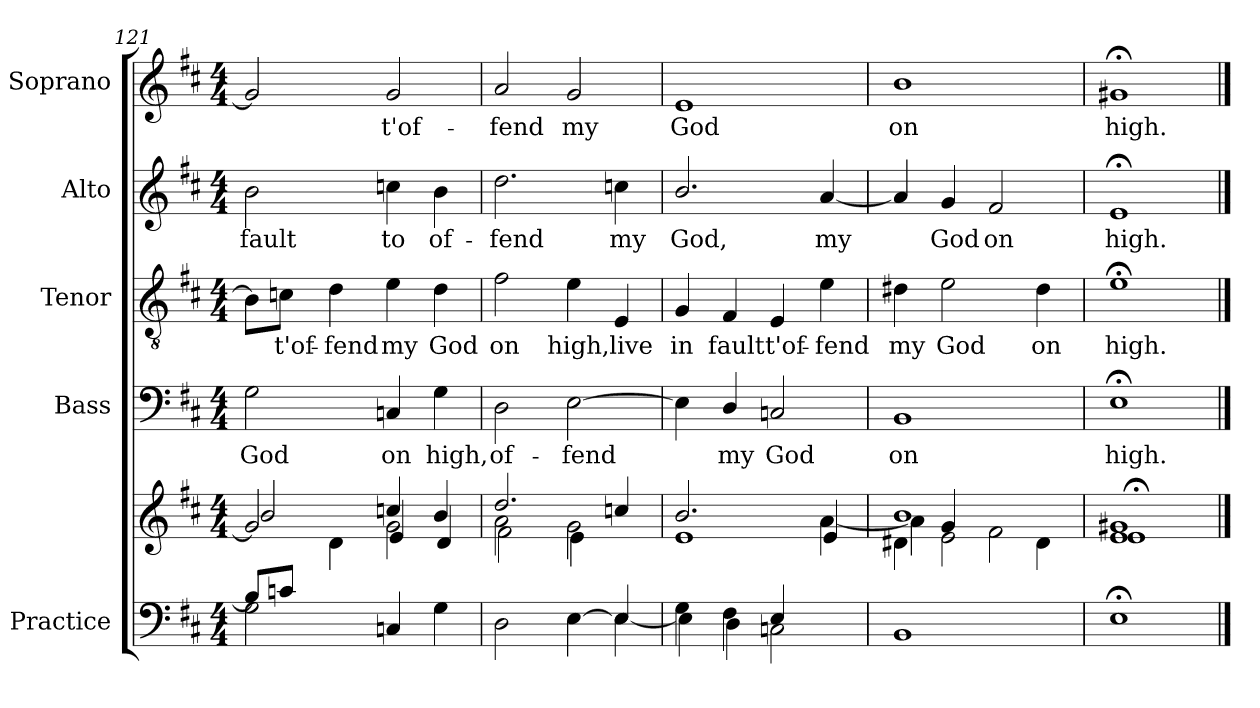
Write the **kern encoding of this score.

**kern	**kern	**kern	**text	**kern	**text	**kern	**text	**kern	**text
*part5	*part5	*part4	*part4	*part3	*part3	*part2	*part2	*part1	*part1
*staff6	*staff5	*staff4	*staff4	*staff3	*staff3	*staff2	*staff2	*staff1	*staff1
*I"Practice	*	*I"Bass	*	*I"Tenor	*	*I"Alto	*	*I"Soprano	*
*	*	*I'B	*	*I'T	*	*I'A	*	*I'S	*
*clefF4	*clefG2	*clefF4	*	*clefGv2	*	*clefG2	*	*clefG2	*
*k[f#c#]	*k[f#c#]	*k[f#c#]	*	*k[f#c#]	*	*k[f#c#]	*	*k[f#c#]	*
*D:	*D:	*D:	*	*D:	*	*D:	*	*D:	*
*M4/4	*M4/4	*M4/4	*	*M4/4	*	*M4/4	*	*M4/4	*
=121	=121	=121	=121	=121	=121	=121	=121	=121	=121
*^	*^	*	*	*	*	*	*	*	*
*	*	*	*^	*	*	*	*	*	*	*	*
!	!	!	!	!	!	!LO:LY:b	!	!	!	!LO:LY:b	!	!
8B/L]	2G	2g/]	2b/	4ryy	2G	God	8B\L]	.	2b	fault	2g]	.
!	!	!	!	!	!	!	!	!LO:LY:b	!	!	!	!
8cn/J	.	.	.	.	.	.	8cn\J	t'of-	.	.	.	.
!	!	!	!	!	!	!	!	!LO:LY:b	!	!	!	!
2.ryy	.	.	.	4d\	.	.	4d	-fend	.	.	.	.
!	!	!	!	!	!	!LO:LY:b	!	!LO:LY:b	!	!LO:LY:b	!	!LO:LY:b
.	4Cn	2g\	4ccn/	4e/	4Cn	on	4e	my	4ccn	to	2g	t'of-
!	!	!	!	!	!	!LO:LY:b	!	!LO:LY:b	!	!LO:LY:b	!	!
.	4G	.	4b/	4d/	4G	high,	4d	God	4b	of-	.	.
=122	=122	=122	=122	=122	=122	=122	=122	=122	=122	=122	=122	=122
!	!	!	!	!	!	!LO:LY:b	!	!LO:LY:b	!	!LO:LY:b	!	!LO:LY:b
2.ryy	2D	2a\	2.dd/	2f#\	2D	of-	2f#	on	2.dd	-fend	2a	-fend
!	!	!	!	!	!	!LO:LY:b	!	!LO:LY:b	!	!	!	!LO:LY:b
.	[4E	2g\	.	4e\	[2E	-fend	4e	high,	.	.	2g/	my
!	!	!	!	!	!	!	!	!LO:LY:b	!	!LO:LY:b	!	!
4E/	4E_	.	4ccn/	4ryy	.	.	4E	live	4ccn	my	.	.
=123	=123	=123	=123	=123	=123	=123	=123	=123	=123	=123	=123	=123
!	!	!	!	!	!	!	!	!LO:LY:b	!	!LO:LY:b	!	!LO:LY:b
4G\	4E]	1e\	2.b/	2.ryy	4E]	.	4G/	in	2.b/	God,	1e	God
!	!	!	!	!	!	!LO:LY:b	!	!LO:LY:b	!	!	!	!
4F#\	4D\	.	.	.	4D/	my	4F#	fault	.	.	.	.
!	!	!	!	!	!	!LO:LY:b	!	!LO:LY:b	!	!	!	!
4E/	2Cn\	.	.	.	2Cn	God	4E	t'of-	.	.	.	.
!	!	!	!	!	!	!	!	!LO:LY:b	!	!LO:LY:b	!	!
4ryy	.	.	[4a	4e/	.	.	4e	-fend	[4a	my	.	.
*v	*v	*	*	*	*	*	*	*	*	*	*	*
=124	=124	=124	=124	=124	=124	=124	=124	=124	=124	=124	=124
!	!	!	!	!	!LO:LY:b	!	!LO:LY:b	!	!	!	!LO:LY:b
1BB	1b\	4a\]	4d#X\	1BB	on	4d#X	my	4a]	.	1b	on
!	!	!	!	!	!	!	!LO:LY:b	!	!LO:LY:b	!	!
.	.	4g/	2e\	.	.	2e	God	4g/	God	.	.
!	!	!	!	!	!	!	!	!	!LO:LY:b	!	!
.	.	2f#	.	.	.	.	.	2f#	on	.	.
!	!	!	!	!	!	!	!LO:LY:b	!	!	!	!
.	.	.	4d#\	.	.	4d#	on	.	.	.	.
=125	=125	=125	=125	=125	=125	=125	=125	=125	=125	=125	=125
!	!	!	!	!	!LO:LY:b	!	!LO:LY:b	!	!LO:LY:b	!	!LO:LY:b
1E;	1g#X\	1e	1e;</	1E;<	high.	1e;<	high.	1e;<	high.	1g#X;<	high.
*	*v	*v	*v	*	*	*	*	*	*	*	*
==	==	==	==	==	==	==	==	==	==
*-	*-	*-	*-	*-	*-	*-	*-	*-	*-
